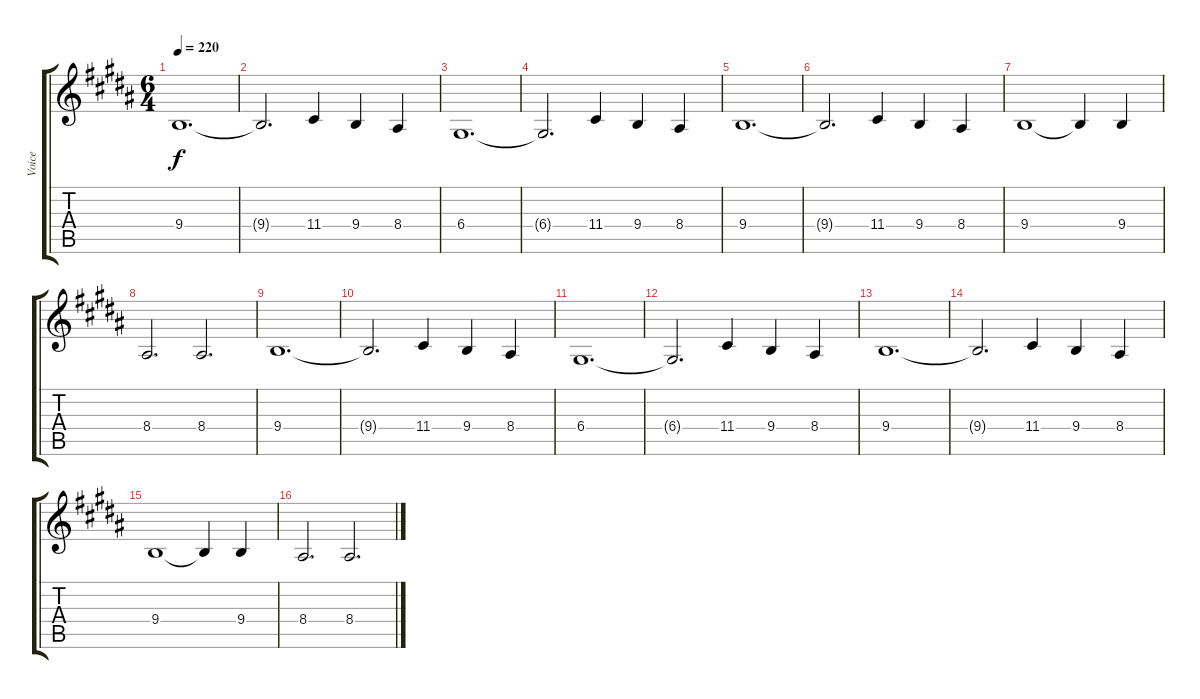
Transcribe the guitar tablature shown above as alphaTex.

\track ("Voice" "Voice") {instrument lead6voice}
\staff {score tabs}
\tuning (E4 B3 G3 D3 A2 E2) {hide}
\ts (6 4)
\tempo 220
\clef g2
\ks g#minor
9.4.1{d dy f} |
9.4{t}.2{d} 11.4.4 9.4.4 8.4.4 |
6.4.1{d} |
6.4{t}.2{d} 11.4.4 9.4.4 8.4.4 |
9.4.1{d} |
9.4{t}.2{d} 11.4.4 9.4.4 8.4.4 |
9.4.1 9.4{t}.4 9.4.4 |
8.4.2{d} 8.4.2{d} |
9.4.1{d} |
9.4{t}.2{d} 11.4.4 9.4.4 8.4.4 |
6.4.1{d} |
6.4{t}.2{d} 11.4.4 9.4.4 8.4.4 |
9.4.1{d} |
9.4{t}.2{d} 11.4.4 9.4.4 8.4.4 |
9.4.1 9.4{t}.4 9.4.4 |
8.4.2{d} 8.4.2{d}
